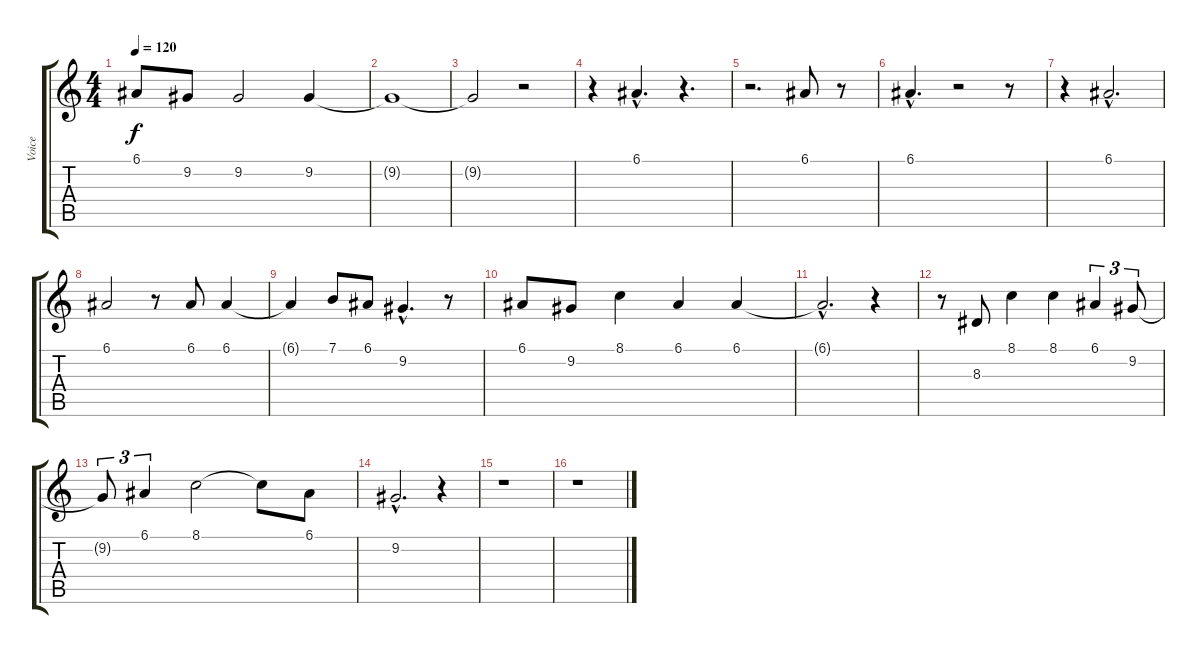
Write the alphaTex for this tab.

\track ("Voice" "Voice") {instrument oboe}
\staff {score tabs}
\tuning (E4 B3 G3 D3 A2 E2) {hide}
\ts (4 4)
\tempo 120
\clef g2
\ks c
6.1.8{dy f} 9.2.8 9.2.2 9.2.4 |
9.2{t}.1 |
9.2{t}.2 r.2 |
r.4 6.1{hac}.4{d} r.4{d} |
r.2{d} 6.1.8 r.8 |
6.1{hac}.4{d} r.2 r.8 |
r.4 6.1{hac}.2{d} |
6.1.2 r.8 6.1.8 6.1.4 |
6.1{t}.4 7.1.8 6.1.8 9.2{hac}.4{d} r.8 |
6.1.8 9.2.8 8.1.4 6.1.4 6.1.4 |
6.1{hac t}.2{d} r.4 |
r.8 8.3.8 8.1.4 8.1.4 6.1.4{tu (3 2)} 9.2.8{tu (3 2)} |
9.2{t}.8{tu (3 2)} 6.1.4{tu (3 2)} 8.1.2 8.1{t}.8 6.1.8 |
9.2{hac}.2{d} r.4 |
r.1 |
r.1
